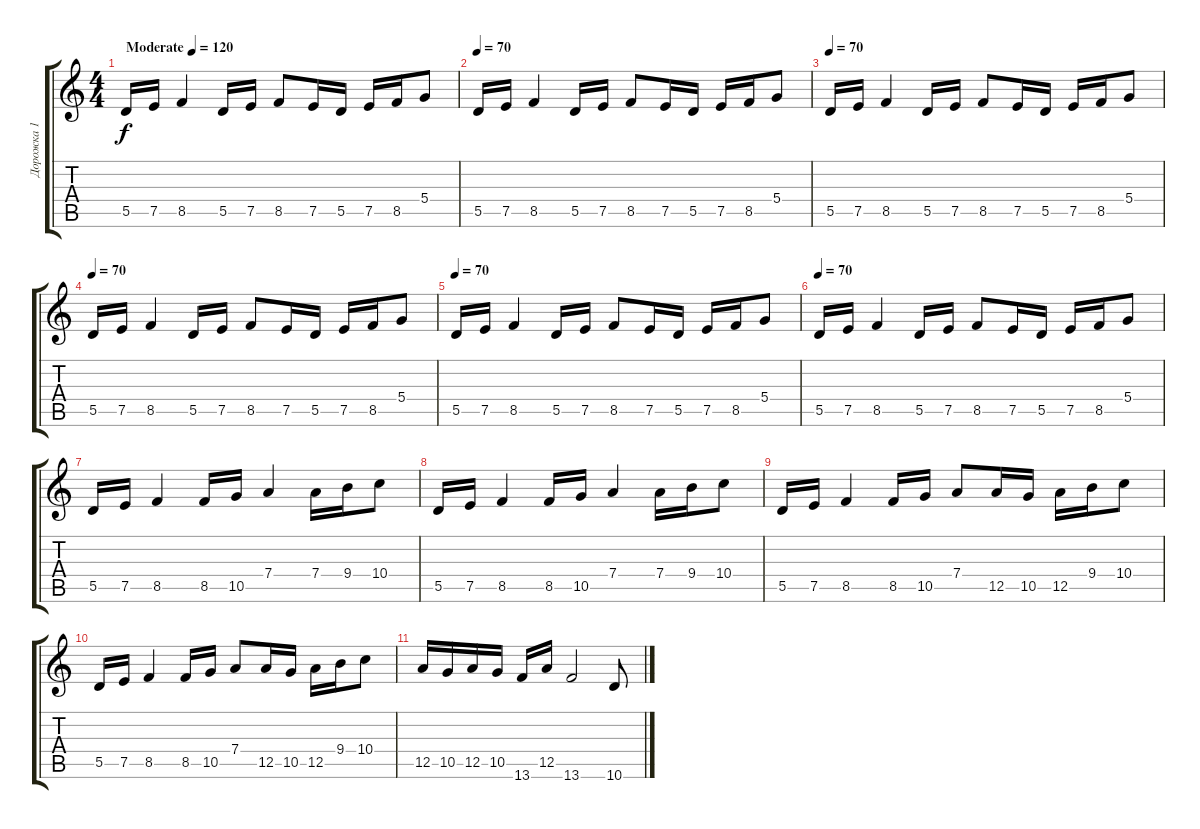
\track ("Дорожка 1" "Дорожка 1") {instrument overdrivenguitar}
\staff {score tabs}
\tuning (E4 B3 G3 D3 A2 E2) {hide}
\ts (4 4)
\tempo (120 "Moderate")
\tempo 70
\tempo (120 "Moderate")
\clef g2
\ks c
5.5.16{dy f instrument overdrivenguitar} 7.5.16 8.5.4 5.5.16 7.5.16 8.5.8 7.5.16 5.5.16 7.5.16 8.5.16 5.4.8 |
\tempo 70
5.5.16 7.5.16 8.5.4 5.5.16 7.5.16 8.5.8 7.5.16 5.5.16 7.5.16 8.5.16 5.4.8 |
\tempo 70
5.5.16 7.5.16 8.5.4 5.5.16 7.5.16 8.5.8 7.5.16 5.5.16 7.5.16 8.5.16 5.4.8 |
\tempo 70
5.5.16 7.5.16 8.5.4 5.5.16 7.5.16 8.5.8 7.5.16 5.5.16 7.5.16 8.5.16 5.4.8 |
\tempo 70
5.5.16 7.5.16 8.5.4 5.5.16 7.5.16 8.5.8 7.5.16 5.5.16 7.5.16 8.5.16 5.4.8 |
\tempo 70
5.5.16 7.5.16 8.5.4 5.5.16 7.5.16 8.5.8 7.5.16 5.5.16 7.5.16 8.5.16 5.4.8 |
5.5.16 7.5.16 8.5.4 8.5.16 10.5.16 7.4.4 7.4.16 9.4.16 10.4.8 |
5.5.16 7.5.16 8.5.4 8.5.16 10.5.16 7.4.4 7.4.16 9.4.16 10.4.8 |
5.5.16 7.5.16 8.5.4 8.5.16 10.5.16 7.4.8 12.5.16 10.5.16 12.5.16 9.4.16 10.4.8 |
5.5.16 7.5.16 8.5.4 8.5.16 10.5.16 7.4.8 12.5.16 10.5.16 12.5.16 9.4.16 10.4.8 |
12.5.16 10.5.16 12.5.16 10.5.16 13.6.16 12.5.16 13.6.2 10.6.8
